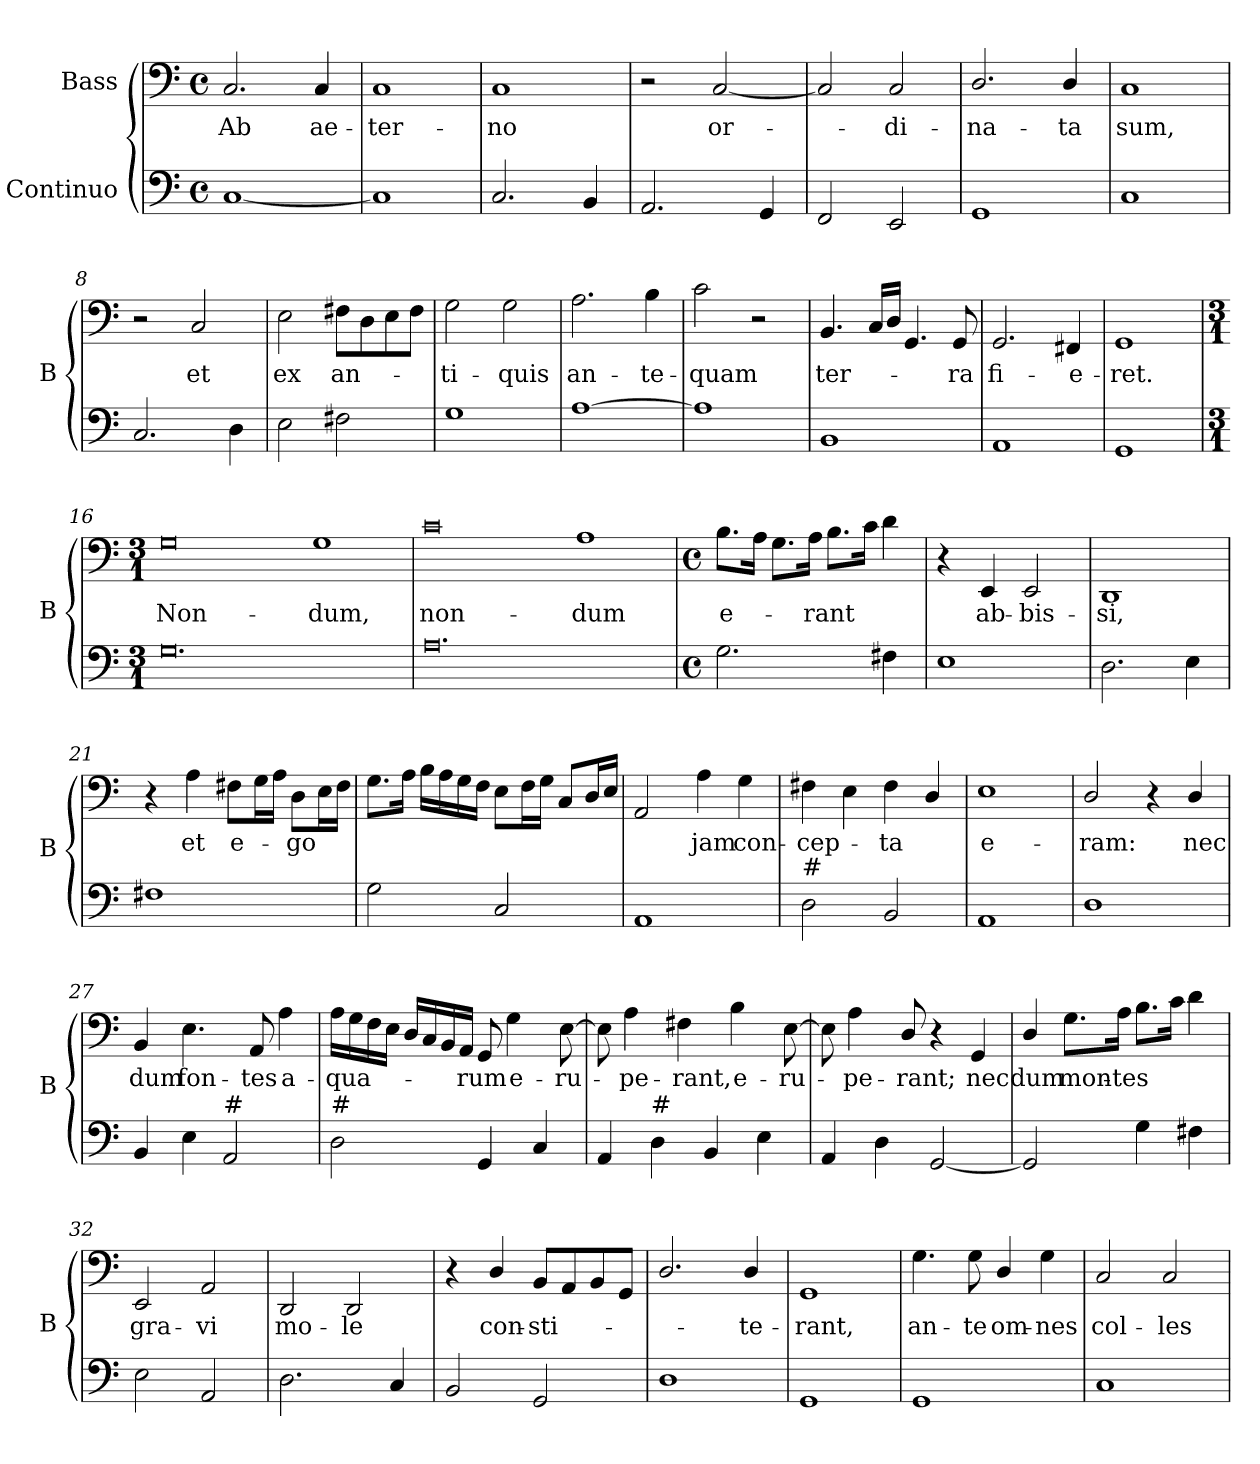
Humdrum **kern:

**kern	**kern	**text
*part2	*part1	*part1
*staff2	*staff1	*staff1
*I"Continuo	*I"Bass	*
*	*I'B	*
*clefF4	*clefF4	*
*k[]	*k[]	*
*M4/4	*M4/4	*
*met(c)	*met(c)	*
=1	=1	=1
!	!	!LO:LY:b
[1C	2.C/	Ab
!	!	!LO:LY:b
.	4C/	ae-
=2	=2	=2
!	!	!LO:LY:b
1C]	1C	-ter-
=3	=3	=3
!	!	!LO:LY:b
2.C/	1C	-no
4BB/	.	.
=4	=4	=4
2.AA/	2r	.
!	!	!LO:LY:b
.	[2C/	or-
4GG/	.	.
=5	=5	=5
2FF/	2C/]	.
!	!	!LO:LY:b
2EE/	2C/	-di-
=6	=6	=6
!	!	!LO:LY:b
1GG	2.D/	-na-
!	!	!LO:LY:b
.	4D/	-ta
=7	=7	=7
!	!	!LO:LY:b
1C	1C	sum,
=8	=8	=8
2.C/	2r	.
!	!	!LO:LY:b
.	2C/	et
4D\	.	.
!!LO:LB:g=z
=9	=9	=9
!	!	!LO:LY:b
2E\	2E\	ex
!	!	!LO:LY:b
2F#X\	8F#X\L	an-
.	8D\	.
.	8E\	.
.	8F#\J	.
=10	=10	=10
!	!	!LO:LY:b
1G	2G\	-ti-
!	!	!LO:LY:b
.	2G\	-quis
=11	=11	=11
!	!	!LO:LY:b
[1A	2.A\	an-
!	!	!LO:LY:b
.	4B\	-te-
=12	=12	=12
!	!	!LO:LY:b
1A]	2c\	-quam
.	2r	.
=13	=13	=13
!	!	!LO:LY:b
1BB	4.BB/	ter-
.	16C/LL	.
.	16D/JJ	.
.	4.GG/	.
!	!	!LO:LY:b
.	8GG/	-ra
=14	=14	=14
!	!	!LO:LY:b
1AA	2.GG/	fi-
!	!	!LO:LY:b
.	4FF#X/	-e-
=15	=15	=15
!	!	!LO:LY:b
1GG	1GG	-ret.
!!LO:LB:g=z
=16	=16	=16
*M3/1	*M3/1	*
!	!	!LO:LY:b
0.G	0G	Non-
!	!	!LO:LY:b
.	1G	-dum,
=17	=17	=17
!	!	!LO:LY:b
0.A	0c	non-
!	!	!LO:LY:b
.	1A	-dum
=18	=18	=18
*M4/4	*M4/4	*
*met(c)	*met(c)	*
!	!	!LO:LY:b
2.G\	8.B\L	e-
.	16A\Jk	.
.	8.G\L	.
!	!	!LO:LY:b
.	16A\Jk	-rant
.	8.B\L	.
.	16c\Jk	.
4F#X\	4d\	.
=19	=19	=19
1E	4r	.
!	!	!LO:LY:b
.	4EE/	ab-
!	!	!LO:LY:b
.	2EE/	-bis-
=20	=20	=20
!	!	!LO:LY:b
2.D\	1DD	-si,
4E\	.	.
=21	=21	=21
1F#X	4r	.
!	!	!LO:LY:b
.	4A\	et
!	!	!LO:LY:b
.	8F#X\L	e-
.	16G\L	.
.	16A\JJ	.
!	!	!LO:LY:b
.	8D\L	-go
.	16E\L	.
.	16F#\JJ	.
!!LO:LB:g=z
=22	=22	=22
2G\	8.G\L	.
.	16A\Jk	.
.	16B\LL	.
.	16A\	.
.	16G\	.
.	16F\JJ	.
2C/	8E\L	.
.	16F\L	.
.	16G\JJ	.
.	8C/L	.
.	16D/L	.
.	16E/JJ	.
=23	=23	=23
1AA	2AA/	.
!	!	!LO:LY:b
.	4A\	jam
!	!	!LO:LY:b
.	4G\	con-
=24	=24	=24
!LO:TX:a:t=#	!	!
!	!	!LO:LY:b
2D\	4F#X\	-cep-
.	4E\	.
!	!	!LO:LY:b
2BB/	4F#\	-ta
.	4D/	.
=25	=25	=25
!	!	!LO:LY:b
1AA	1E	e-
=26	=26	=26
!	!	!LO:LY:b
1D	2D/	-ram:
.	4r	.
!	!	!LO:LY:b
.	4D/	nec
=27	=27	=27
!	!	!LO:LY:b
4BB/	4BB/	dum
!	!	!LO:LY:b
4E\	4.E\	fon-
!LO:TX:a:t=#	!	!
2AA/	.	.
!	!	!LO:LY:b
.	8AA/	-tes
!	!	!LO:LY:b
.	4A\	a-
!!LO:LB:g=z
=28	=28	=28
!LO:TX:a:t=#	!	!
!	!	!LO:LY:b
2D\	16A\LL	-qua-
.	16G\	.
.	16F\	.
.	16E\JJ	.
.	16D/LL	.
.	16C/	.
.	16BB/	.
.	16AA/JJ	.
!	!	!LO:LY:b
4GG/	8GG/	-rum
!	!	!LO:LY:b
.	4G\	e-
4C/	.	.
!	!	!LO:LY:b
.	[8E\	-ru-
=29	=29	=29
4AA/	8E\]	.
!	!	!LO:LY:b
.	4A\	-pe-
!LO:TX:a:t=#	!	!
4D\	.	.
!	!	!LO:LY:b
.	4F#X\	-rant,
4BB/	.	.
!	!	!LO:LY:b
.	4B\	e-
4E\	.	.
!	!	!LO:LY:b
.	[8E\	-ru-
=30	=30	=30
4AA/	8E\]	.
!	!	!LO:LY:b
.	4A\	-pe-
4D\	.	.
!	!	!LO:LY:b
.	8D/	-rant;
[2GG/	4r	.
!	!	!LO:LY:b
.	4GG/	nec
=31	=31	=31
!	!	!LO:LY:b
2GG/]	4D/	dum
!	!	!LO:LY:b
.	8.G\L	mon-
!	!	!LO:LY:b
.	16A\Jk	-tes
4G\	8.B\L	.
.	16c\Jk	.
4F#X\	4d\	.
=32	=32	=32
!	!	!LO:LY:b
2E\	2EE/	gra-
!	!	!LO:LY:b
2AA/	2AA/	-vi
=33	=33	=33
!	!	!LO:LY:b
2.D\	2DD/	mo-
!	!	!LO:LY:b
.	2DD/	-le
4C/	.	.
!!LO:LB:g=z
=34	=34	=34
2BB/	4r	.
!	!	!LO:LY:b
.	4D/	con-
!	!	!LO:LY:b
2GG/	8BB/L	-sti-
.	8AA/	.
.	8BB/	.
.	8GG/J	.
=35	=35	=35
1D	2.D/	.
!	!	!LO:LY:b
.	4D/	-te-
=36	=36	=36
!	!	!LO:LY:b
1GG	1GG	-rant,
=37	=37	=37
!	!	!LO:LY:b
1GG	4.G\	an-
!	!	!LO:LY:b
.	8G\	-te
!	!	!LO:LY:b
.	4D/	om-
!	!	!LO:LY:b
.	4G\	-nes
=38	=38	=38
!	!	!LO:LY:b
1C	2C/	col-
!	!	!LO:LY:b
.	2C/	-les
=	=	=
*-	*-	*-
